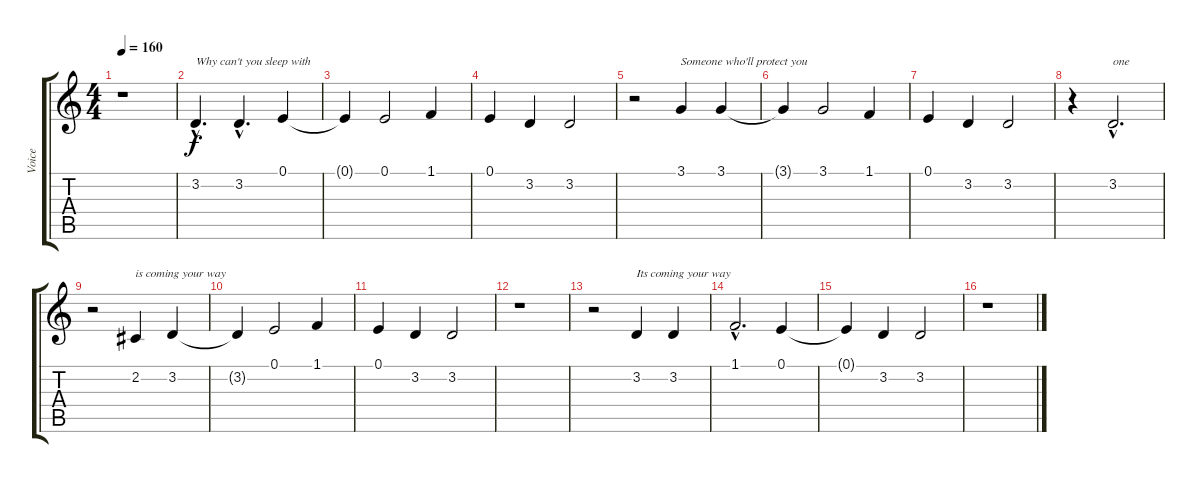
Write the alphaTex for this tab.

\track ("Voice" "Voice") {instrument lead2sawtooth}
\staff {score tabs}
\tuning (E4 B3 G3 D3 A2 E2) {hide}
\ts (4 4)
\tempo 160
\clef g2
\ks c
r.1{dy f} |
3.2{hac}.4{d txt "Why can't you sleep with"} 3.2{hac}.4{d} 0.1.4 |
0.1{t}.4 0.1.2 1.1.4 |
0.1.4 3.2.4 3.2.2 |
r.2 3.1.4{txt "Someone who'll protect you"} 3.1.4 |
3.1{t}.4 3.1.2 1.1.4 |
0.1.4 3.2.4 3.2.2 |
r.4 3.2{hac}.2{d txt "one"} |
r.2 2.2.4{txt "is coming your way"} 3.2.4 |
3.2{t}.4 0.1.2 1.1.4 |
0.1.4 3.2.4 3.2.2 |
r.1 |
r.2 3.2.4{txt "Its coming your way"} 3.2.4 |
1.1{hac}.2{d} 0.1.4 |
0.1{t}.4 3.2.4 3.2.2 |
r.1
